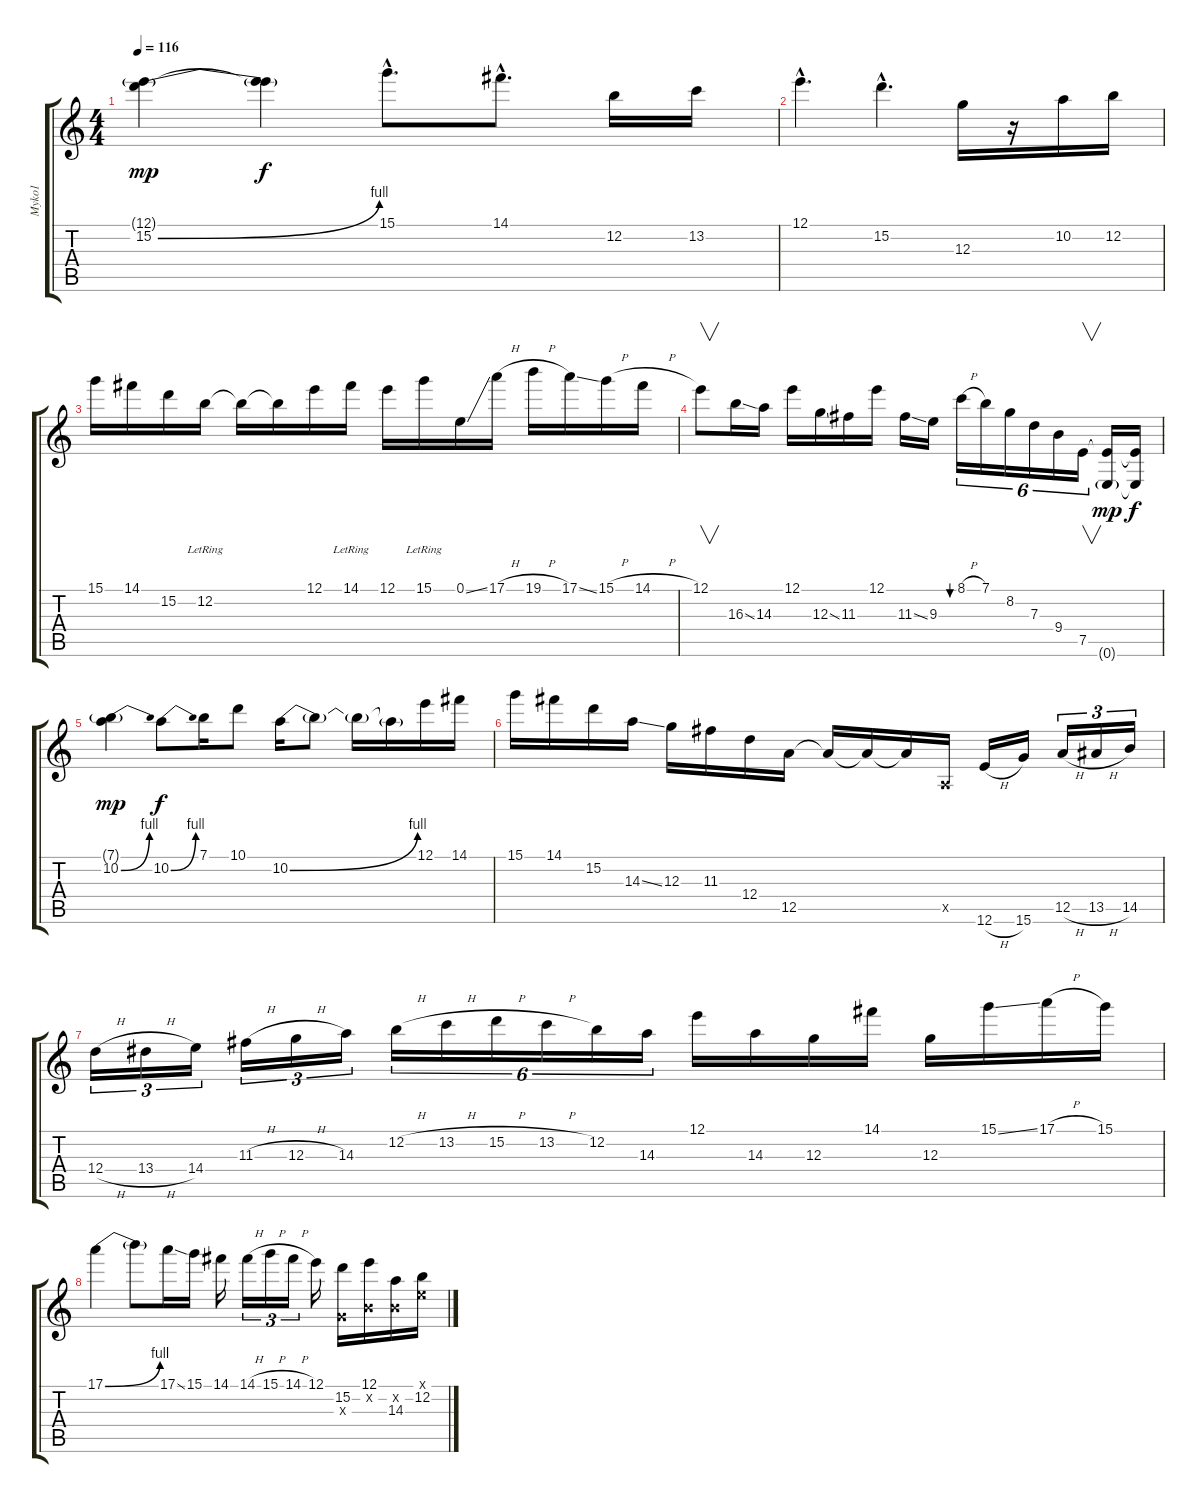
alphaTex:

\track ("Myko1" "Myko1") {instrument overdrivenguitar}
\staff {score tabs}
\tuning (E4 B3 G3 D3 A2 E2) {hide}
\ts (4 4)
\tempo 116
\clef g2
\ks c
(12.1{g} 15.2{be (bend 0 0 60 4)}).4{dy mp} (12.1{t} 15.2{t}).4{dy f} 15.1{hac}.8{d} 14.1{hac}.8{d} 12.2.16 13.2.16 |
12.1{hac}.4{d} 15.2{hac}.4{d} 12.3.16 r.16 10.2.16 12.2.16 |
15.1.16 14.1.16 15.2.16 12.2{lr}.16 12.2{t}.16 12.2{t}.16 12.1.16 14.1{lr}.16 12.1.16 15.1{lr}.16 0.1{ss}.16 17.1{h}.16 19.1{h}.16 17.1{ss}.16 15.1{h}.16 14.1{h}.16 |
12.1.8{v} 16.3{ss}.16 14.3.16 12.1.16 12.3{ss}.16 11.3.16 12.1.16 11.3{ss}.16 9.3.16 8.1{h}.16{tu (6 4) bu 120} 7.1.16{tu (6 4)} 8.2.16{tu (6 4)} 7.3.16{tu (6 4)} 9.4.16{tu (6 4)} 7.5.16{v tu (6 4)} (7.5{t} 0.6{g}).16{dy mp} (7.5{t} 0.6{t}).16{dy f} |
(7.1{g} 10.2{be (bend 0 0 60 4)}).4{dy mp} 10.2{be (bend 0 0 60 4)}.8{dy f} 7.1.16 10.1.8 10.2{be (bend 0 0 60 4)}.16 10.2{t}.8 10.2{t}.16 10.2{t}.16 12.1.16 14.1.16 |
15.1.16 14.1.16 15.2.16 14.3{ss}.16 12.3.16 11.3.16 12.4.16 12.5.16 12.5{t}.16 12.5{t}.16 12.5{t}.16 0.5{x}.16 12.6{h}.16 15.6.16 12.5{h}.16{tu (3 2)} 13.5{h}.16{tu (3 2)} 14.5.16{tu (3 2)} |
12.4{h}.16{tu (3 2)} 13.4{h}.16{tu (3 2)} 14.4.16{tu (3 2)} 11.3{h}.16{tu (3 2)} 12.3{h}.16{tu (3 2)} 14.3.16{tu (3 2)} 12.2{h}.16{tu (6 4)} 13.2{h}.16{tu (6 4)} 15.2{h}.16{tu (6 4)} 13.2{h}.16{tu (6 4)} 12.2.16{tu (6 4)} 14.3.16{tu (6 4)} 12.1.16 14.3.16 12.3.16 14.1.16 12.3.16 15.1{ss}.16 17.1{h}.16 15.1.16 |
17.1{be (bend 0 0 60 4)}.4 17.1{t}.8 17.1{ss}.16 15.1.16 14.1.16 14.1{h}.16{tu (3 2)} 15.1{h}.16{tu (3 2)} 14.1{h}.16{tu (3 2)} 12.1.16 (15.2 0.3{x}).16 (12.1 0.2{x}).16 (0.2{x} 14.3).16 (0.1{x} 12.2).16
